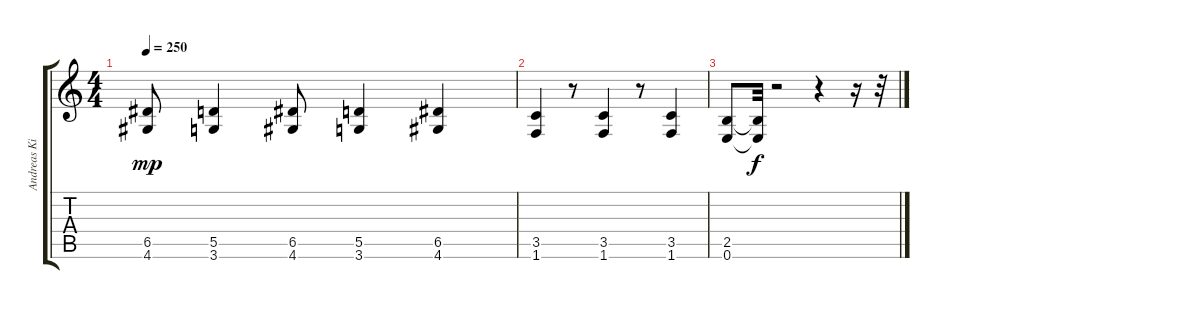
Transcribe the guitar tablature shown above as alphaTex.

\track ("Andreas Kisser" "Andreas Ki") {instrument overdrivenguitar}
\staff {score tabs}
\tuning (E4 B3 G3 D3 A2 E2) {hide}
\ts (4 4)
\tempo 250
\clef g2
\ks c
(6.5 4.6).8{dy mp} (5.5 3.6).4 (6.5 4.6).8 (5.5 3.6).4 (6.5 4.6).4 |
(3.5 1.6).4 r.8 (3.5 1.6).4 r.8 (3.5 1.6).4 |
(2.5 0.6).8 (2.5{t} 0.6{t}).32{dy f} r.2 r.4 r.16 r.32
